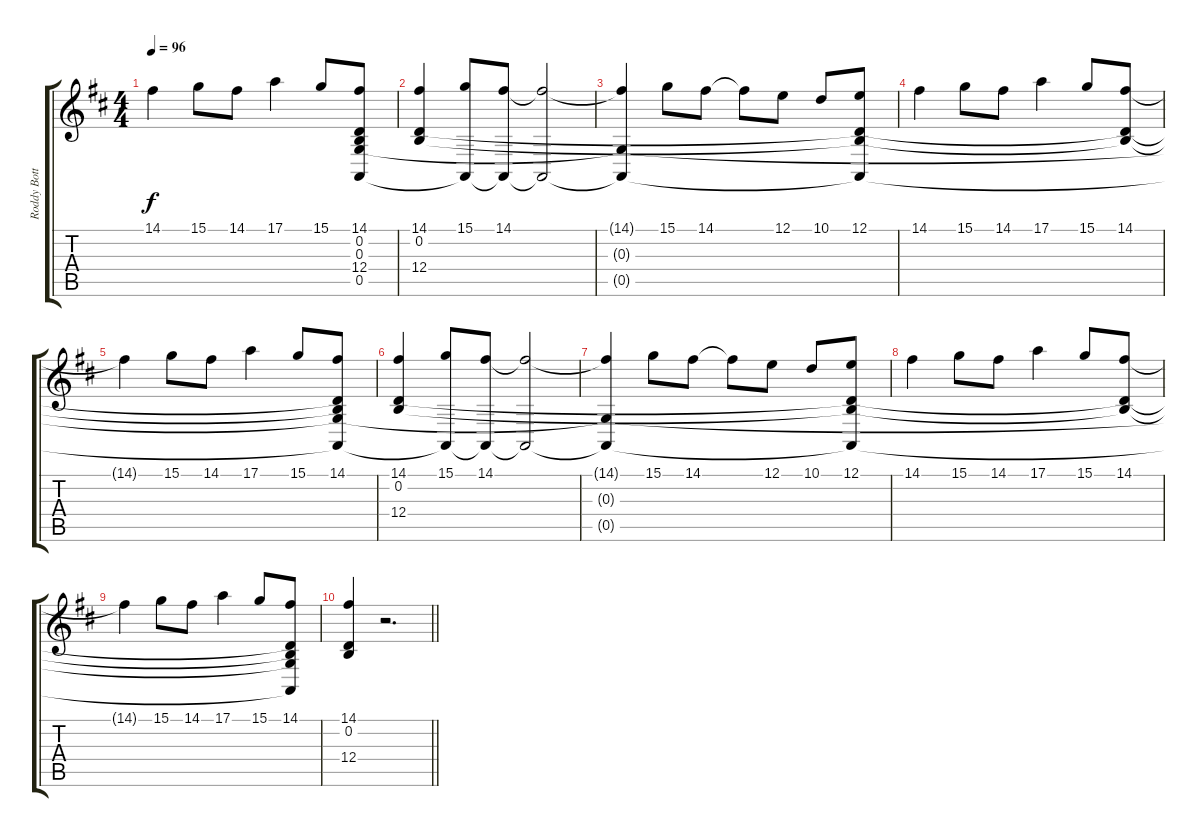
\track ("Roddy Bottum (Keyboards)" "Roddy Bott") {instrument stringensemble1}
\staff {score tabs}
\tuning (E4 B3 G3 D3 A2 E2) {hide}
\ts (4 4)
\tempo 96
\clef g2
\ks d
14.1{t}.4{dy f} 15.1.8 14.1.8 17.1.4 15.1.8 (14.1 0.2{t} 0.3{t} 12.4{t} 0.5{t}).8 |
(14.1 0.2 12.4).4 (15.1 0.5{t}).8 (14.1 0.5{t}).8 (14.1{t} 0.5{t}).2 |
(14.1{t} 0.3{t} 0.5{t}).4 15.1.8 14.1.8 14.1{t}.8 12.1.8 10.1.8 (12.1 0.2{t} 12.4{t} 0.5{t}).8 |
14.1.4 15.1.8 14.1.8 17.1.4 15.1.8 (14.1 0.2{t} 12.4{t}).8 |
14.1{t}.4 15.1.8 14.1.8 17.1.4 15.1.8 (14.1 0.2{t} 0.3{t} 12.4{t} 0.5{t}).8 |
(14.1 0.2 12.4).4 (15.1 0.5{t}).8 (14.1 0.5{t}).8 (14.1{t} 0.5{t}).2 |
(14.1{t} 0.3{t} 0.5{t}).4 15.1.8 14.1.8 14.1{t}.8 12.1.8 10.1.8 (12.1 0.2{t} 12.4{t} 0.5{t}).8 |
14.1.4 15.1.8 14.1.8 17.1.4 15.1.8 (14.1 0.2{t} 12.4{t}).8 |
14.1{t}.4 15.1.8 14.1.8 17.1.4 15.1.8 (14.1 0.2{t} 0.3{t} 12.4{t} 0.5{t}).8 |
\barLineRight lightlight
(14.1 0.2 12.4).4 r.2{d}
